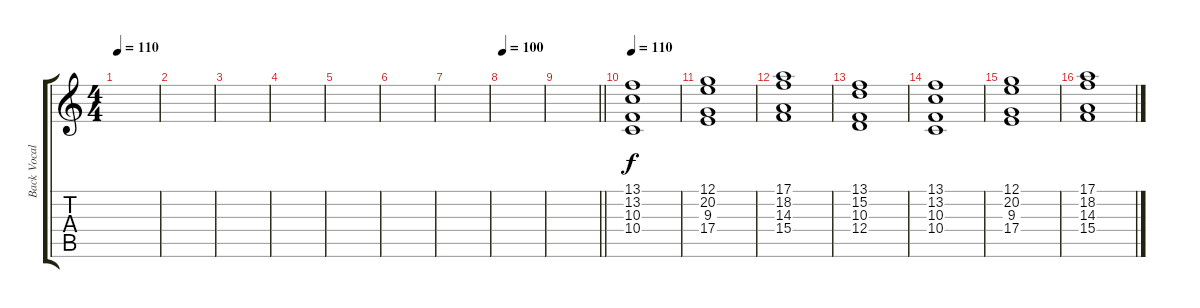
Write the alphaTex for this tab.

\track ("Back Vocals ( Z + S + R)" "Back Vocal") {instrument lead1square}
\staff {score tabs}
\tuning (E4 B3 G3 D3 A2 D2) {hide}
\ts (4 4)
\tempo 110
\clef g2
\ks c
|
|
|
|
|
|
|
\tempo 100
|
\barLineRight lightlight
|
\tempo 110
(13.1 13.2 10.3 10.4).1 |
(12.1 20.2 9.3 17.4).1 |
(17.1 18.2 14.3 15.4).1 |
(13.1 15.2 10.3 12.4).1 |
(13.1 13.2 10.3 10.4).1 |
(12.1 20.2 9.3 17.4).1 |
(17.1 18.2 14.3 15.4).1
